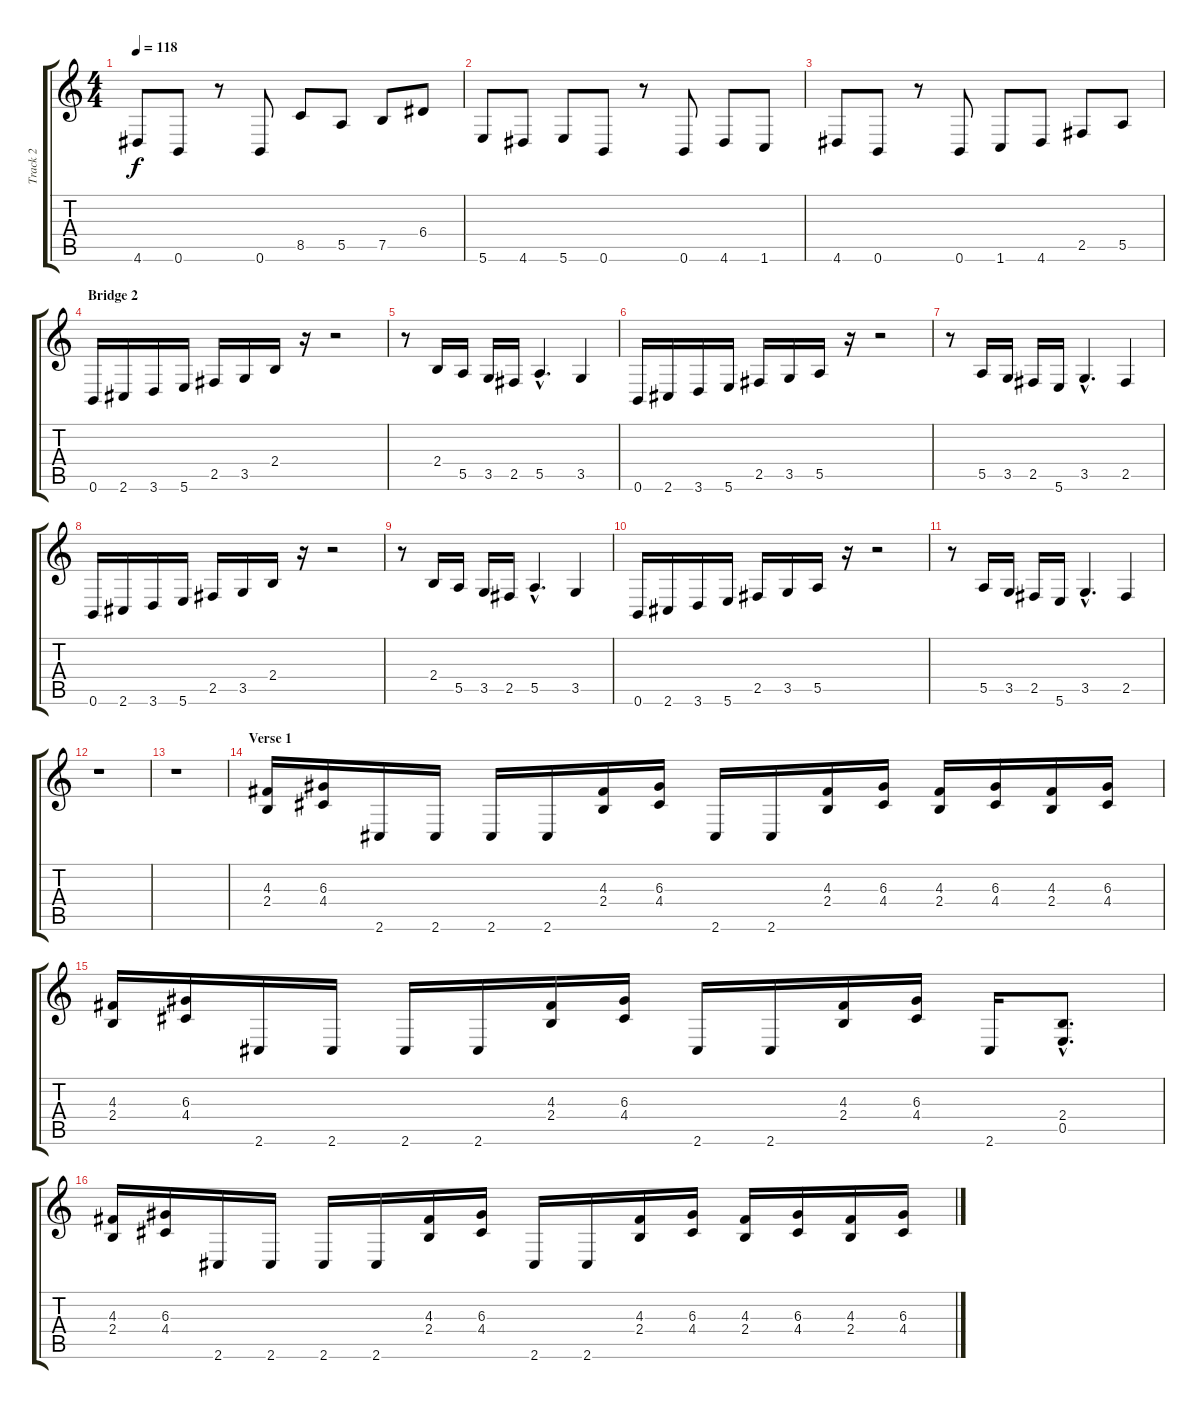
\track ("Track 2" "Track 2") {instrument distortionguitar}
\staff {score tabs}
\tuning (B3 Gb3 D3 A2 E2 B1) {hide}
\ts (4 4)
\tempo 118
\clef g2
\ks c
4.6.8{dy f} 0.6.8 r.8 0.6.8 8.5.8 5.5.8 7.5.8 6.4.8 |
5.6.8 4.6.8 5.6.8 0.6.8 r.8 0.6.8 4.6.8 1.6.8 |
4.6.8 0.6.8 r.8 0.6.8 1.6.8 4.6.8 2.5.8 5.5.8 |
\section ("" "Bridge 2")
0.6.16 2.6.16 3.6.16 5.6.16 2.5.16 3.5.16 2.4.16 r.16 r.2 |
r.8 2.4.16 5.5.16 3.5.16 2.5.16 5.5{hac}.4{d} 3.5.4 |
0.6.16 2.6.16 3.6.16 5.6.16 2.5.16 3.5.16 5.5.16 r.16 r.2 |
r.8 5.5.16 3.5.16 2.5.16 5.6.16 3.5{hac}.4{d} 2.5.4 |
0.6.16 2.6.16 3.6.16 5.6.16 2.5.16 3.5.16 2.4.16 r.16 r.2 |
r.8 2.4.16 5.5.16 3.5.16 2.5.16 5.5{hac}.4{d} 3.5.4 |
0.6.16 2.6.16 3.6.16 5.6.16 2.5.16 3.5.16 5.5.16 r.16 r.2 |
r.8 5.5.16 3.5.16 2.5.16 5.6.16 3.5{hac}.4{d} 2.5.4 |
r.1 |
r.1 |
\section ("" "Verse 1")
(4.3 2.4).16 (6.3 4.4).16 2.6.16 2.6.16 2.6.16 2.6.16 (4.3 2.4).16 (6.3 4.4).16 2.6.16 2.6.16 (4.3 2.4).16 (6.3 4.4).16 (4.3 2.4).16 (6.3 4.4).16 (4.3 2.4).16 (6.3 4.4).16 |
(4.3 2.4).16 (6.3 4.4).16 2.6.16 2.6.16 2.6.16 2.6.16 (4.3 2.4).16 (6.3 4.4).16 2.6.16 2.6.16 (4.3 2.4).16 (6.3 4.4).16 2.6.16 (2.4{hac} 0.5{hac}).8{d} |
(4.3 2.4).16 (6.3 4.4).16 2.6.16 2.6.16 2.6.16 2.6.16 (4.3 2.4).16 (6.3 4.4).16 2.6.16 2.6.16 (4.3 2.4).16 (6.3 4.4).16 (4.3 2.4).16 (6.3 4.4).16 (4.3 2.4).16 (6.3 4.4).16
